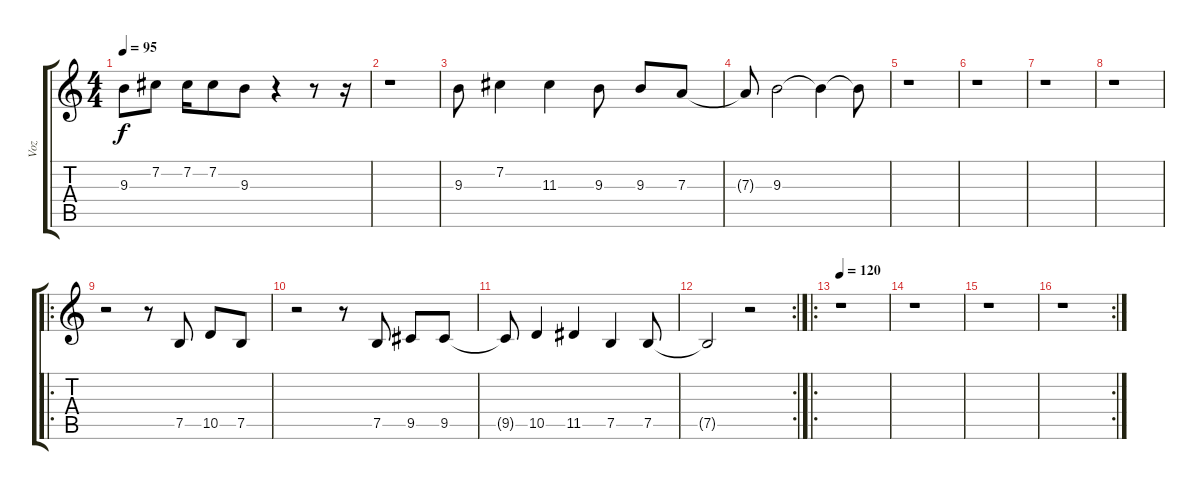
\track ("Voz" "Voz") {instrument contrabass}
\staff {score tabs}
\tuning (B3 Gb3 D3 A2 E2 B1) {hide}
\ts (4 4)
\tempo 95
\clef g2
\ks c
9.3.8{dy f} 7.2.8 7.2.16 7.2.8 9.3.8 r.4 r.8 r.16 |
r.1 |
9.3.8 7.2.4 11.3.4 9.3.8 9.3.8 7.3.8 |
7.3{t}.8 9.3.2 9.3{t}.4 9.3{t}.8 |
r.1 |
r.1 |
r.1 |
r.1 |
\ro
r.2 r.8 7.5.8 10.5.8 7.5.8 |
r.2 r.8 7.5.8 9.5.8 9.5.8 |
9.5{t}.8 10.5.4 11.5.4 7.5.4 7.5.8 |
\rc 2
7.5{t}.2 r.2 |
\ro
\tempo 120
r.1 |
r.1 |
r.1 |
\rc 2
r.1
